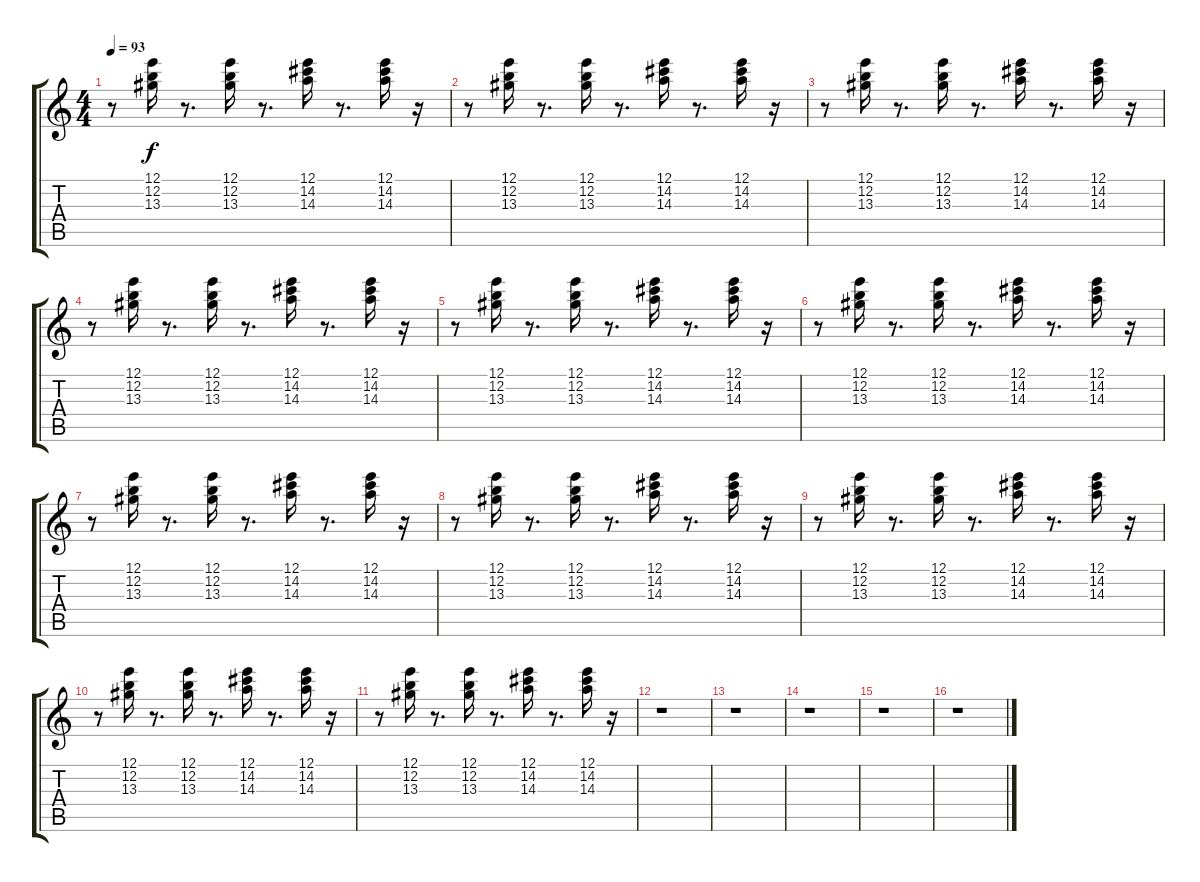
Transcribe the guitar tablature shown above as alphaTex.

\track "" {instrument electricguitarclean}
\staff {score tabs}
\tuning (E4 B3 G3 D3 A2 E2) {hide}
\ts (4 4)
\tempo 93
\clef g2
\ks c
r.8{dy f} (12.1 12.2 13.3).16 r.8{d} (12.1 12.2 13.3).16 r.8{d} (12.1 14.2 14.3).16 r.8{d} (12.1 14.2 14.3).16 r.16 |
r.8 (12.1 12.2 13.3).16 r.8{d} (12.1 12.2 13.3).16 r.8{d} (12.1 14.2 14.3).16 r.8{d} (12.1 14.2 14.3).16 r.16 |
r.8 (12.1 12.2 13.3).16 r.8{d} (12.1 12.2 13.3).16 r.8{d} (12.1 14.2 14.3).16 r.8{d} (12.1 14.2 14.3).16 r.16 |
r.8 (12.1 12.2 13.3).16 r.8{d} (12.1 12.2 13.3).16 r.8{d} (12.1 14.2 14.3).16 r.8{d} (12.1 14.2 14.3).16 r.16 |
r.8 (12.1 12.2 13.3).16 r.8{d} (12.1 12.2 13.3).16 r.8{d} (12.1 14.2 14.3).16 r.8{d} (12.1 14.2 14.3).16 r.16 |
r.8 (12.1 12.2 13.3).16 r.8{d} (12.1 12.2 13.3).16 r.8{d} (12.1 14.2 14.3).16 r.8{d} (12.1 14.2 14.3).16 r.16 |
r.8 (12.1 12.2 13.3).16 r.8{d} (12.1 12.2 13.3).16 r.8{d} (12.1 14.2 14.3).16 r.8{d} (12.1 14.2 14.3).16 r.16 |
r.8 (12.1 12.2 13.3).16 r.8{d} (12.1 12.2 13.3).16 r.8{d} (12.1 14.2 14.3).16 r.8{d} (12.1 14.2 14.3).16 r.16 |
r.8 (12.1 12.2 13.3).16 r.8{d} (12.1 12.2 13.3).16 r.8{d} (12.1 14.2 14.3).16 r.8{d} (12.1 14.2 14.3).16 r.16 |
r.8 (12.1 12.2 13.3).16 r.8{d} (12.1 12.2 13.3).16 r.8{d} (12.1 14.2 14.3).16 r.8{d} (12.1 14.2 14.3).16 r.16 |
r.8 (12.1 12.2 13.3).16 r.8{d} (12.1 12.2 13.3).16 r.8{d} (12.1 14.2 14.3).16 r.8{d} (12.1 14.2 14.3).16 r.16 |
r.1 |
r.1 |
r.1 |
r.1 |
r.1
